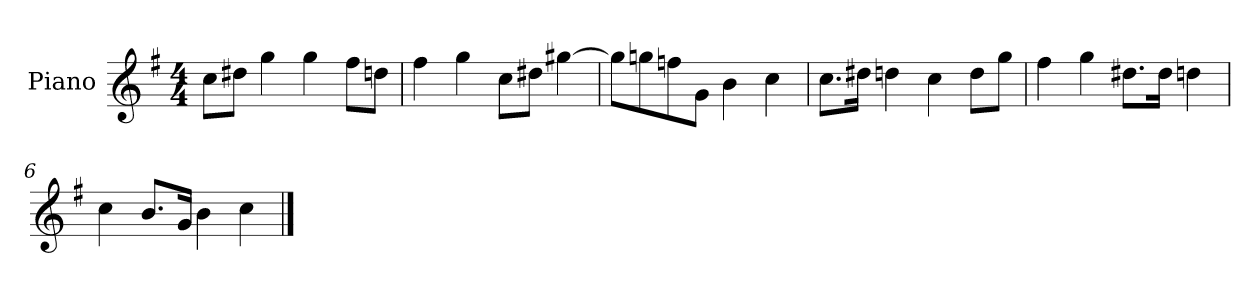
**kern
*part1
*staff1
*I"Piano
*I'P-no
*clefG2
*k[f#]
*M4/4
*MM90
=1
8cc\L
8dd#X\J
4gg\
4gg\
8ff#\L
8ddn\J
=2
4ff#\
4gg\
8cc\L
8dd#X\J
[4gg#X\
=3
8gg#\L]
8ggn\
8ffn\
8g\J
4b\
4cc\
=4
8.cc\L
16dd#X\Jk
4ddn\
4cc\
8dd\L
8gg\J
=5
4ff#\
4gg\
8.dd#X\L
16dd#\Jk
4ddn\
!!LO:LB:g=z
=6
4cc\
8.b/L
16g/Jk
4b\
4cc\
==
*-
